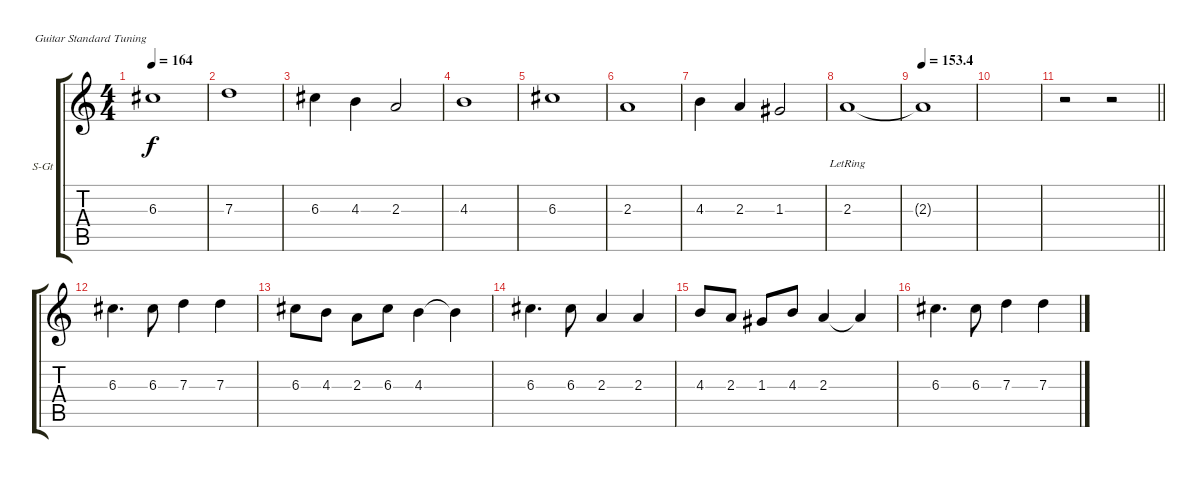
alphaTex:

\bracketExtendMode groupsimilarinstruments
\firstSystemTrackNameOrientation horizontal
\otherSystemsTrackNameOrientation horizontal
\track ("trumpet" "S-Gt") {instrument tuba}
\staff {score tabs}
\tuning (E4 B3 G3 D3 A2 E2)
\displaytranspose 12
\ts (4 4)
\tempo 164
\clef g2
\ks c
6.3.1{dy f} |
7.3.1 |
6.3.4 4.3.4 2.3.2 |
4.3.1 |
6.3.1 |
2.3.1 |
4.3.4 2.3.4 1.3.2 |
2.3{lr}.1 |
\tempo
153.4 2.3{t}.1 |
|
\barLineRight lightlight
r.2 r.2 |
6.3.4{d} 6.3.8 7.3.4 7.3.4 |
6.3.8 4.3.8 2.3.8 6.3.8 4.3.4 4.3{t}.4 |
6.3.4{d} 6.3.8 2.3.4 2.3.4 |
4.3.8 2.3.8 1.3.8 4.3.8 2.3.4 2.3{t}.4 |
6.3.4{d} 6.3.8 7.3.4 7.3.4
